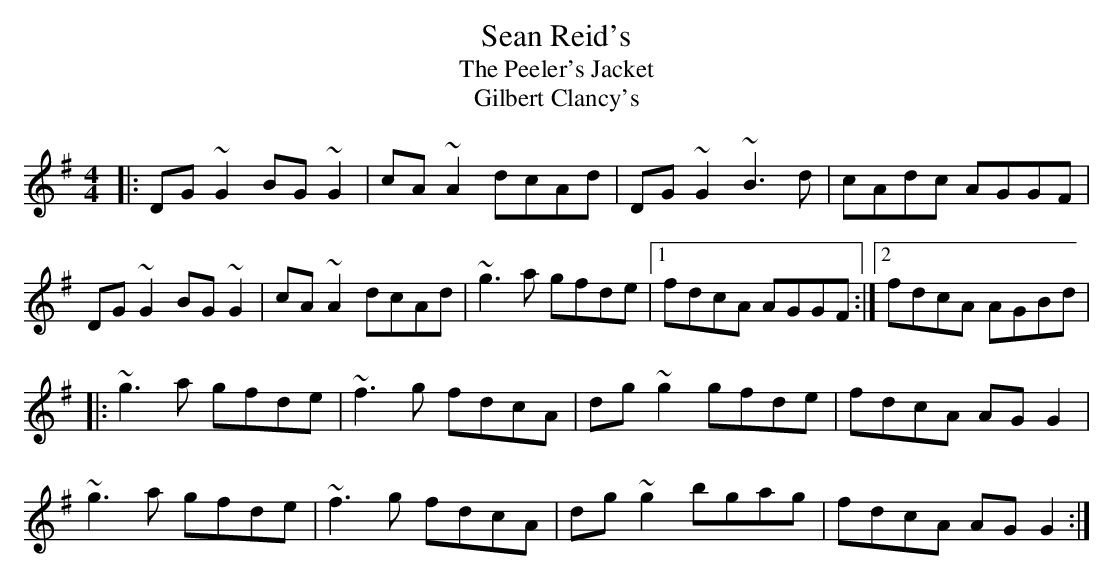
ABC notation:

X:1
T:Sean Reid's
T:The Peeler's Jacket
T:Gilbert Clancy's
M:4/4
L:1/8
K:G
|:DG~G2 BG~G2|cA~A2 dcAd|DG~G2 ~B3d|cAdc AGGF|
DG~G2 BG~G2|cA~A2 dcAd|~g3a gfde|1 fdcA AGGF:|2 fdcA AGBd|
|:~g3a gfde|~f3g fdcA|dg~g2 gfde|fdcA AGG2|
~g3a gfde|~f3g fdcA|dg~g2 bgag|fdcA AGG2:|
